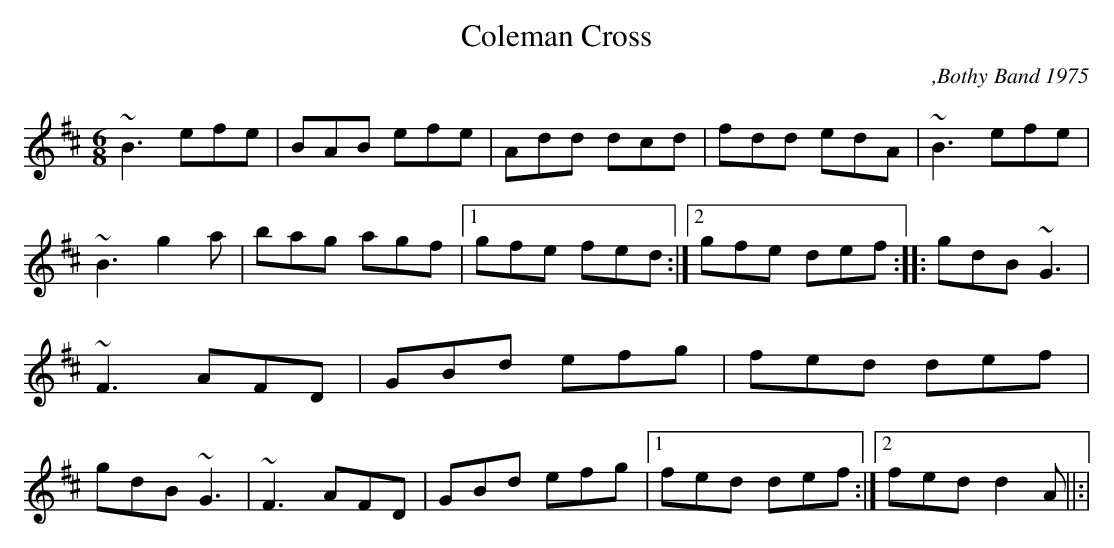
X:1
T:Coleman Cross
C:,Bothy Band 1975
M:6/8
L:1/8
K:D
~B3 efe |BAB efe |Add dcd |fdd edA |~B3 efe |~B3 g2 a |bag agf |[1gfe fed :|[2gfe def ::gdB ~G3 |~F3 AFD |GBd efg |fed def |gdB ~G3 |~F3 AFD |GBd efg |[1fed def :|[2fed d2 A ||:|
